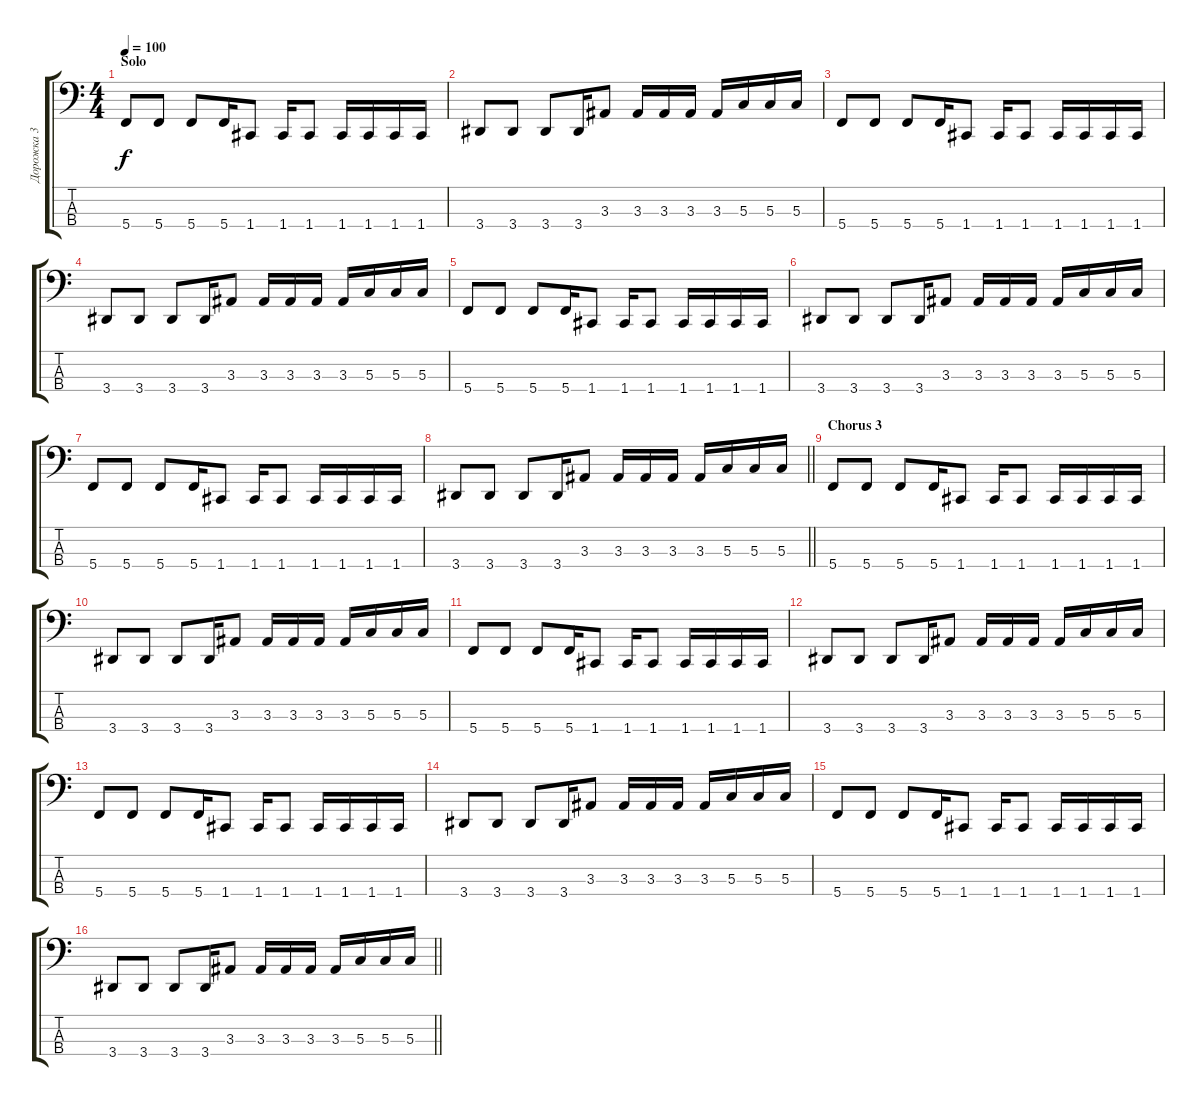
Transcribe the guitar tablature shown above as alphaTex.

\track ("Дорожка 3" "Дорожка 3") {instrument electricbassfinger}
\staff {score tabs}
\tuning (F2 C2 G1 C1) {hide}
\ts (4 4)
\section ("" "Solo")
\tempo 100
\clef f4
\ks c
5.4.8{dy f} 5.4.8 5.4.8 5.4.16 1.4.8 1.4.16 1.4.8 1.4.16 1.4.16 1.4.16 1.4.16 |
3.4.8 3.4.8 3.4.8 3.4.16 3.3.8 3.3.16 3.3.16 3.3.16 3.3.16 5.3.16 5.3.16 5.3.16 |
5.4.8 5.4.8 5.4.8 5.4.16 1.4.8 1.4.16 1.4.8 1.4.16 1.4.16 1.4.16 1.4.16 |
3.4.8 3.4.8 3.4.8 3.4.16 3.3.8 3.3.16 3.3.16 3.3.16 3.3.16 5.3.16 5.3.16 5.3.16 |
5.4.8 5.4.8 5.4.8 5.4.16 1.4.8 1.4.16 1.4.8 1.4.16 1.4.16 1.4.16 1.4.16 |
3.4.8 3.4.8 3.4.8 3.4.16 3.3.8 3.3.16 3.3.16 3.3.16 3.3.16 5.3.16 5.3.16 5.3.16 |
5.4.8 5.4.8 5.4.8 5.4.16 1.4.8 1.4.16 1.4.8 1.4.16 1.4.16 1.4.16 1.4.16 |
\barLineRight lightlight
3.4.8 3.4.8 3.4.8 3.4.16 3.3.8 3.3.16 3.3.16 3.3.16 3.3.16 5.3.16 5.3.16 5.3.16 |
\section ("" "Chorus 3")
5.4.8 5.4.8 5.4.8 5.4.16 1.4.8 1.4.16 1.4.8 1.4.16 1.4.16 1.4.16 1.4.16 |
3.4.8 3.4.8 3.4.8 3.4.16 3.3.8 3.3.16 3.3.16 3.3.16 3.3.16 5.3.16 5.3.16 5.3.16 |
5.4.8 5.4.8 5.4.8 5.4.16 1.4.8 1.4.16 1.4.8 1.4.16 1.4.16 1.4.16 1.4.16 |
3.4.8 3.4.8 3.4.8 3.4.16 3.3.8 3.3.16 3.3.16 3.3.16 3.3.16 5.3.16 5.3.16 5.3.16 |
5.4.8 5.4.8 5.4.8 5.4.16 1.4.8 1.4.16 1.4.8 1.4.16 1.4.16 1.4.16 1.4.16 |
3.4.8 3.4.8 3.4.8 3.4.16 3.3.8 3.3.16 3.3.16 3.3.16 3.3.16 5.3.16 5.3.16 5.3.16 |
5.4.8 5.4.8 5.4.8 5.4.16 1.4.8 1.4.16 1.4.8 1.4.16 1.4.16 1.4.16 1.4.16 |
\barLineRight lightlight
3.4.8 3.4.8 3.4.8 3.4.16 3.3.8 3.3.16 3.3.16 3.3.16 3.3.16 5.3.16 5.3.16 5.3.16
